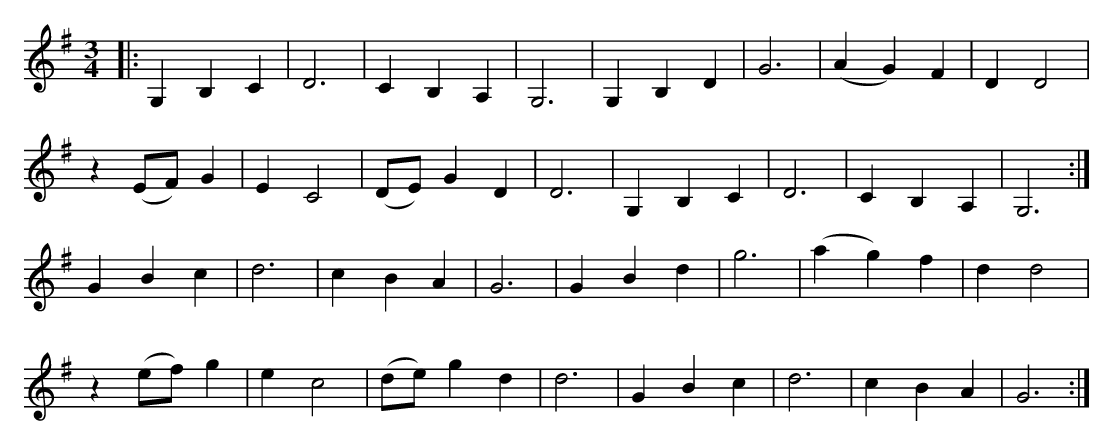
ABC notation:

X:1
M:3/4
K:G
|:G,2 B,2 C2|D6|C2 B,2 A,2|G,6|G,2 B,2 D2|G6|(A2 G2) F2|D2 D4|
z2 (EF) G2|E2 C4|(DE) G2 D2|D6|G,2 B,2 C2|D6|C2 B,2 A,2|G,6:|
G2 B2 c2|d6|c2 B2 A2|G6|G2 B2 d2|g6|(a2 g2) f2|d2 d4|
z2 (ef) g2|e2 c4|(de) g2 d2|d6|G2 B2 c2|d6|c2 B2 A2|G6:|
